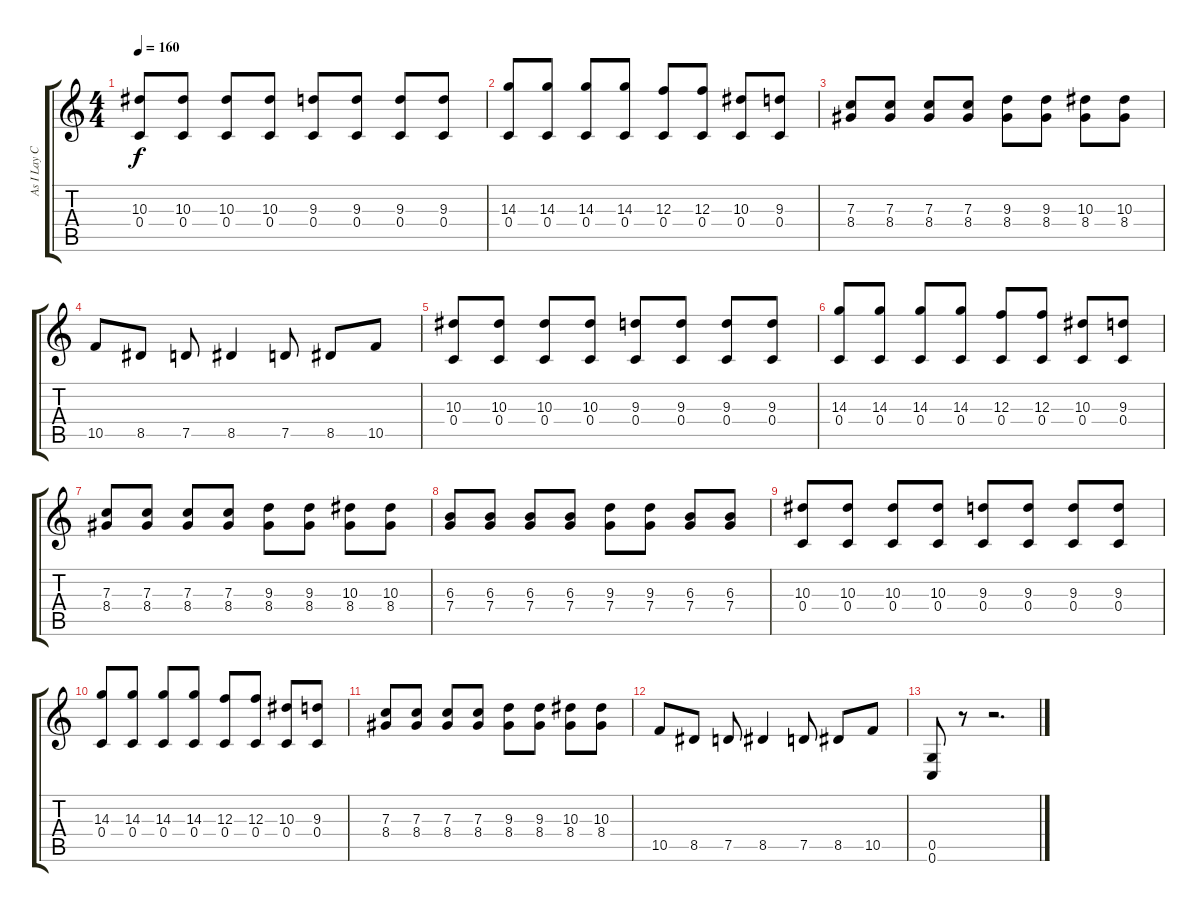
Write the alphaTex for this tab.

\track ("As I Lay Curtis" "As I Lay C") {instrument overdrivenguitar}
\staff {score tabs}
\tuning (D4 A3 F3 C3 G2 C2) {hide}
\ts (4 4)
\tempo 160
\clef g2
\ks c
(10.3 0.4).8{dy f} (10.3 0.4).8 (10.3 0.4).8 (10.3 0.4).8 (9.3 0.4).8 (9.3 0.4).8 (9.3 0.4).8 (9.3 0.4).8 |
(14.3 0.4).8 (14.3 0.4).8 (14.3 0.4).8 (14.3 0.4).8 (12.3 0.4).8 (12.3 0.4).8 (10.3 0.4).8 (9.3 0.4).8 |
(7.3 8.4).8 (7.3 8.4).8 (7.3 8.4).8 (7.3 8.4).8 (9.3 8.4).8 (9.3 8.4).8 (10.3 8.4).8 (10.3 8.4).8 |
10.5.8 8.5.8 7.5.8 8.5.4 7.5.8 8.5.8 10.5.8 |
(10.3 0.4).8 (10.3 0.4).8 (10.3 0.4).8 (10.3 0.4).8 (9.3 0.4).8 (9.3 0.4).8 (9.3 0.4).8 (9.3 0.4).8 |
(14.3 0.4).8 (14.3 0.4).8 (14.3 0.4).8 (14.3 0.4).8 (12.3 0.4).8 (12.3 0.4).8 (10.3 0.4).8 (9.3 0.4).8 |
(7.3 8.4).8 (7.3 8.4).8 (7.3 8.4).8 (7.3 8.4).8 (9.3 8.4).8 (9.3 8.4).8 (10.3 8.4).8 (10.3 8.4).8 |
(6.3 7.4).8 (6.3 7.4).8 (6.3 7.4).8 (6.3 7.4).8 (9.3 7.4).8 (9.3 7.4).8 (6.3 7.4).8 (6.3 7.4).8 |
(10.3 0.4).8 (10.3 0.4).8 (10.3 0.4).8 (10.3 0.4).8 (9.3 0.4).8 (9.3 0.4).8 (9.3 0.4).8 (9.3 0.4).8 |
(14.3 0.4).8 (14.3 0.4).8 (14.3 0.4).8 (14.3 0.4).8 (12.3 0.4).8 (12.3 0.4).8 (10.3 0.4).8 (9.3 0.4).8 |
(7.3 8.4).8 (7.3 8.4).8 (7.3 8.4).8 (7.3 8.4).8 (9.3 8.4).8 (9.3 8.4).8 (10.3 8.4).8 (10.3 8.4).8 |
10.5.8 8.5.8 7.5.8 8.5.4 7.5.8 8.5.8 10.5.8 |
(0.5 0.6).8{balance 8} r.8 r.2{d}
